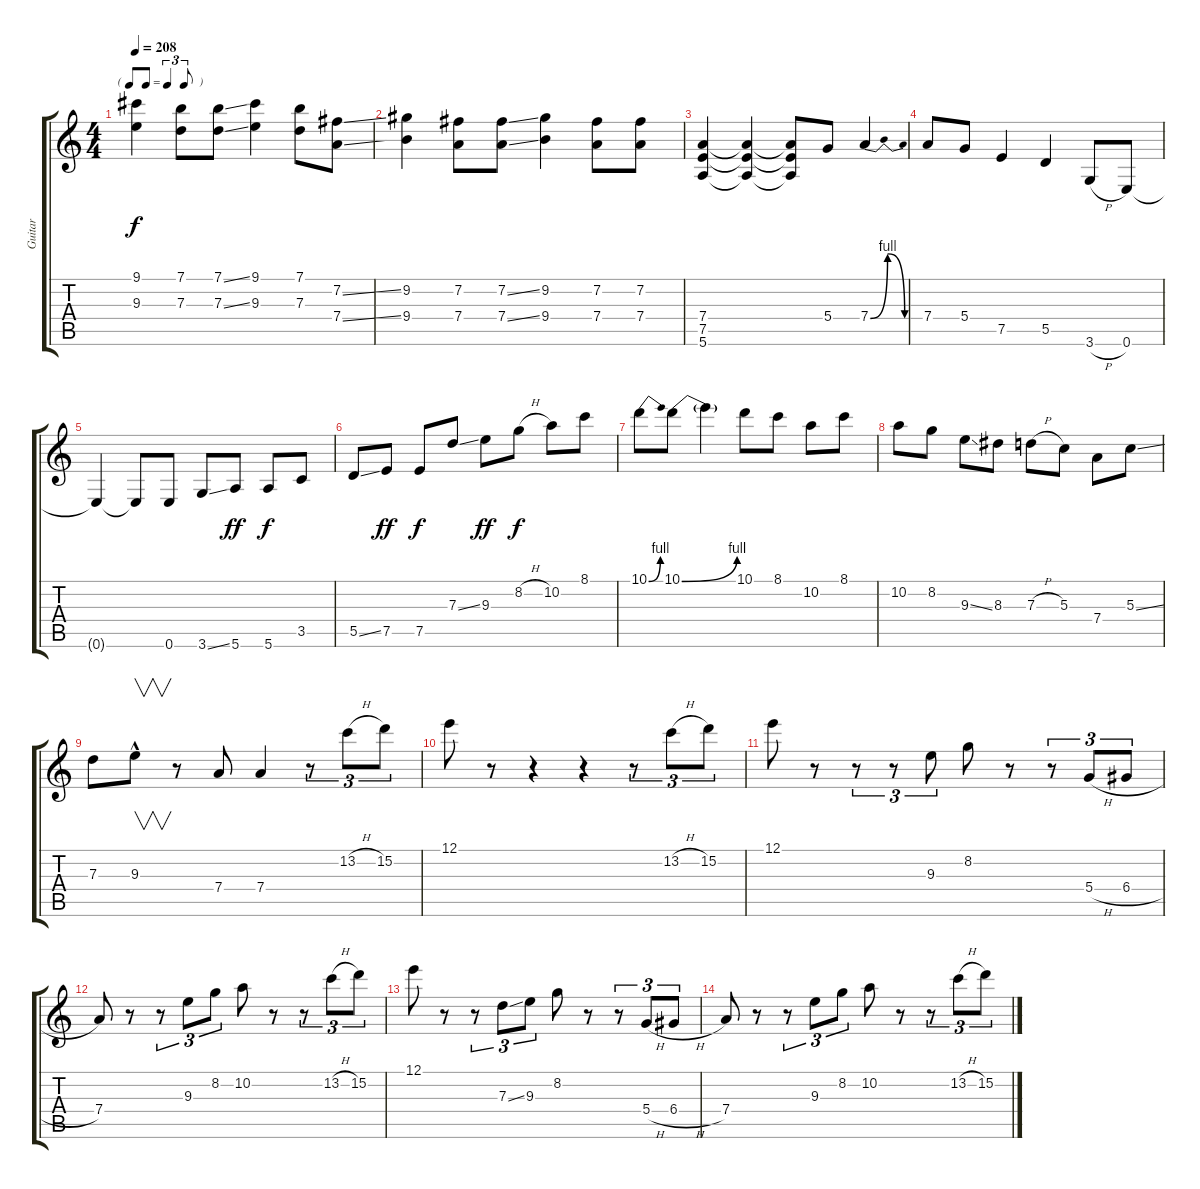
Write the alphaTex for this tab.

\track ("Guitar" "Guitar") {instrument overdrivenguitar}
\staff {score tabs}
\tuning (E4 B3 G3 D3 A2 E2) {hide}
\ts (4 4)
\tf triplet8th
\tempo 208
\clef g2
\ks c
(9.1 9.3).4{dy f} (7.1 7.3).8 (7.1{ss} 7.3{ss}).8 (9.1 9.3).4 (7.1 7.3).8 (7.2{ss} 7.4{ss}).8 |
(9.2 9.4).4 (7.2 7.4).8 (7.2{ss} 7.4{ss}).8 (9.2 9.4).4 (7.2 7.4).8 (7.2 7.4).8 |
(7.4 7.5 5.6).4 (7.4{t} 7.5{t} 5.6{t}).4 (7.4{t} 7.5{t} 5.6{t}).8 5.4.8 7.4{be (bendrelease 0 0 10 4 30 4 60 0)}.4 |
7.4.8 5.4.8 7.5.4 5.5.4 3.6{h}.8 0.6.8 |
0.6{t}.4 0.6{t}.8 0.6.8 3.6{ss}.8 5.6.8{dy ff} 5.6.8{dy f} 3.5.8 |
5.5{ss}.8 7.5.8{dy ff} 7.5.8{dy f} 7.3{ss}.8 9.3.8{dy ff} 8.2{h}.8{dy f} 10.2.8 8.1.8 |
10.1{be (bend 0 0 60 4)}.8 10.1{be (bend 0 0 60 4)}.8 10.1{t}.4 10.1.8 8.1.8 10.2.8 8.1.8 |
10.2.8 8.2.8 9.3{ss}.8 8.3.8 7.3{h}.8 5.3.8 7.4.8 5.3{ss}.8 |
7.3.8 9.3{hac}.8{v} r.8 7.4.8 7.4.4 r.8{tu (3 2)} 13.2{h}.8{tu (3 2)} 15.2.8{tu (3 2)} |
12.1.8 r.8 r.4 r.4 r.8{tu (3 2)} 13.2{h}.8{tu (3 2)} 15.2.8{tu (3 2)} |
12.1.8 r.8 r.8{tu (3 2)} r.8{tu (3 2)} 9.3.8{tu (3 2)} 8.2.8 r.8 r.8{tu (3 2)} 5.4{h}.8{tu (3 2)} 6.4{h}.8{tu (3 2)} |
7.4.8 r.8 r.8{tu (3 2)} 9.3.8{tu (3 2)} 8.2.8{tu (3 2)} 10.2.8 r.8 r.8{tu (3 2)} 13.2{h}.8{tu (3 2)} 15.2.8{tu (3 2)} |
12.1.8 r.8 r.8{tu (3 2)} 7.3{ss}.8{tu (3 2)} 9.3.8{tu (3 2)} 8.2.8 r.8 r.8{tu (3 2)} 5.4{h}.8{tu (3 2)} 6.4{h}.8{tu (3 2)} |
7.4.8 r.8 r.8{tu (3 2)} 9.3.8{tu (3 2)} 8.2.8{tu (3 2)} 10.2.8 r.8 r.8{tu (3 2)} 13.2{h}.8{tu (3 2)} 15.2.8{tu (3 2)}
